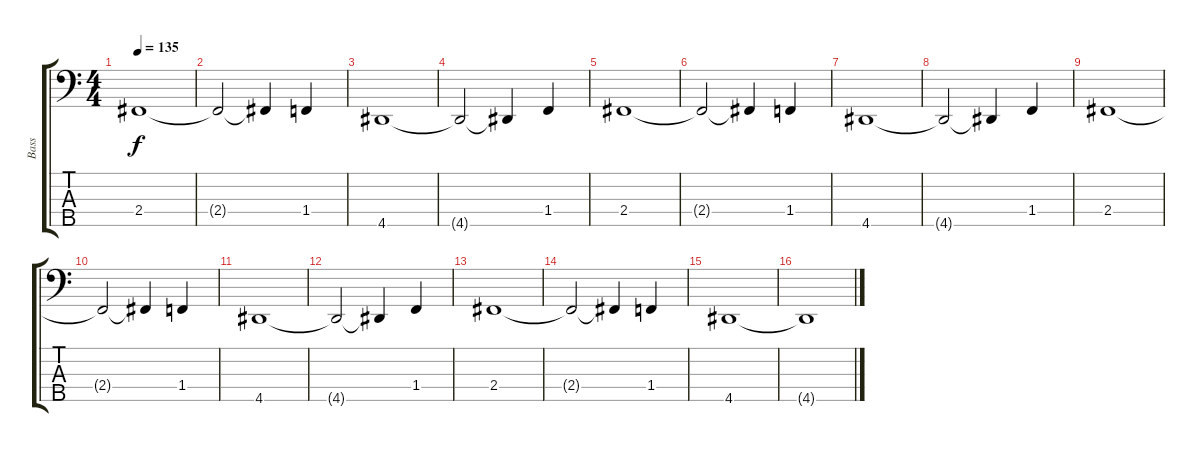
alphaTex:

\track ("Bass" "Bass") {instrument slapbass2}
\staff {score tabs}
\tuning (G2 D2 A1 E1 B0) {hide}
\ts (4 4)
\tempo 135
\clef f4
\ks c
2.4.1{dy f} |
2.4{t}.2 2.4{t}.4 1.4.4 |
4.5.1 |
4.5{t}.2 4.5{t}.4 1.4.4 |
2.4.1 |
2.4{t}.2 2.4{t}.4 1.4.4 |
4.5.1 |
4.5{t}.2 4.5{t}.4 1.4.4 |
2.4.1 |
2.4{t}.2 2.4{t}.4 1.4.4 |
4.5.1 |
4.5{t}.2 4.5{t}.4 1.4.4 |
2.4.1 |
2.4{t}.2 2.4{t}.4 1.4.4 |
4.5.1 |
4.5{t}.1
